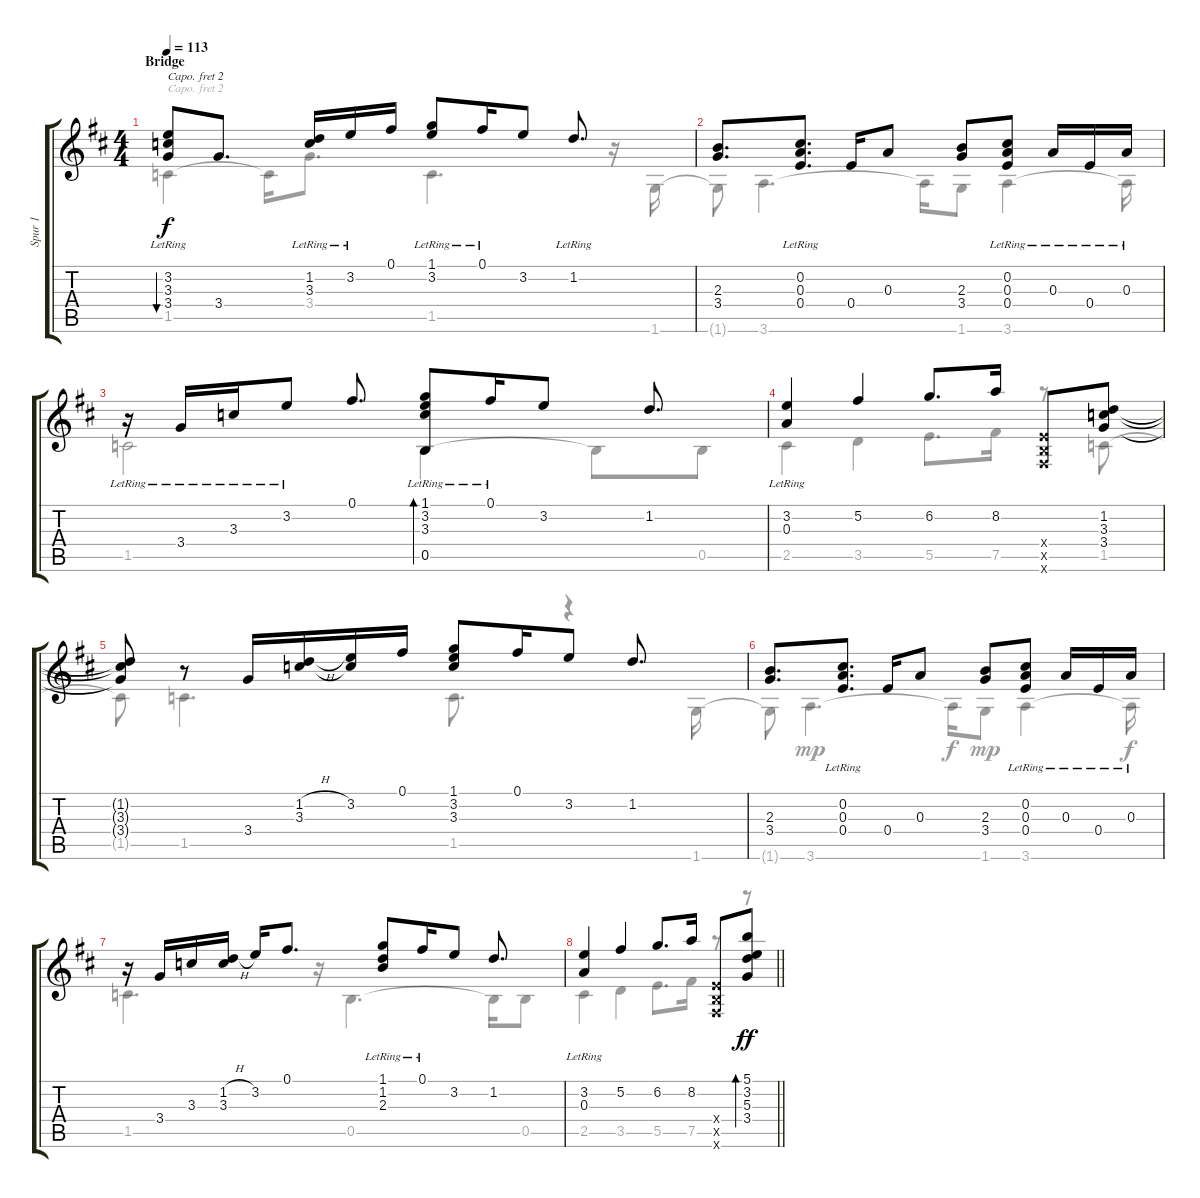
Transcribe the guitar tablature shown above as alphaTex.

\track ("Spur 1" "Spur 1") {instrument acousticguitarsteel}
\staff {score tabs}
\capo 2
\tuning (E4 B3 G3 D3 A2 E2) {hide}
\voice
\ts (4 4)
\section ("" "Bridge")
\tempo 113
\clef g2
\ks d
(3.2{lr} 3.3{lr} 3.4).8{bu 240 dy f} 3.4.8{d} (1.2 3.3{lr}).16 3.2{lr}.16 0.1.16 (1.1 3.2{lr}).8 0.1{lr}.16 3.2.8 1.2{lr}.8{d} |
(2.3 3.4).8{d} (0.2{lr} 0.3{lr} 0.4{lr}).8{d} 0.4.16 0.3.8 (2.3 3.4).8 (0.2{lr} 0.3{lr} 0.4{lr}).8 0.3{lr}.16 0.4{lr}.16 0.3{lr}.16 |
r.16 3.4{lr}.16 3.3{lr}.16 3.2{lr}.8 0.1.8{d} (1.1 3.2{lr} 3.3{lr} 0.5).8{bd 120} 0.1{lr}.16 3.2.8 1.2.8{d} |
(3.2 0.3{lr}).4 5.2.4 6.2.8{d} 8.2.16 (0.4{x} 0.5{x} 0.6{x}).8 (1.2 3.3 3.4).8 |
(1.2{t} 3.3{t} 3.4{t}).8 r.8 3.4.16 (1.2{h} 3.3).16 (3.2 3.3{t}).16 0.1.16 (1.1 3.2 3.3).8 0.1.16 3.2.8 1.2.8{d} |
(2.3 3.4).8{d} (0.2{lr} 0.3{lr} 0.4{lr}).8{d} 0.4.16 0.3.8 (2.3 3.4).8 (0.2{lr} 0.3{lr} 0.4{lr}).8 0.3{lr}.16 0.4{lr}.16 0.3{lr}.16 |
r.16 3.4.16 3.3.16 (1.2{h} 3.3).16 3.2.16 0.1.8{d} (1.1 1.2{lr} 2.3{lr}).8 0.1{lr}.16 3.2.8 1.2.8{d} |
\barLineRight lightlight
(3.2 0.3{lr}).4 5.2.4 6.2.8{d} 8.2.16 (0.4{x} 0.5{x} 0.6{x}).8 (5.1 3.2 5.3 3.4).8{bd 30 dy ff}
\voice
\clef g2
\ottava regular
\simile none
\ks d
1.5.4{dy f} 1.5{t}.16 3.4.8{d} 1.5.4{d} r.16 1.6.16 |
1.6{t}.8 3.6.4{d} 3.6{t}.16 1.6.8 3.6.4 3.6{t}.16 |
1.5.2 0.5.4 0.5{t}.8 0.5.8 |
2.5.4 3.5.4 5.5.8{d} 7.5.16 r.8 1.5.8 |
1.5{t}.8 1.5.4{d} 1.5.8{d} r.4 1.6.16 |
1.6{t}.8 3.6.4{d dy mp} 3.6{t}.16{dy f} 1.6.8{dy mp} 3.6.4 3.6{t}.16{dy f} |
1.5.4{d} r.16 0.5.4{d} 0.5{t}.16 0.5.8 |
\barLineRight lightlight
2.5.4 3.5.4 5.5.8{d} 7.5.16 r.8 r.8
